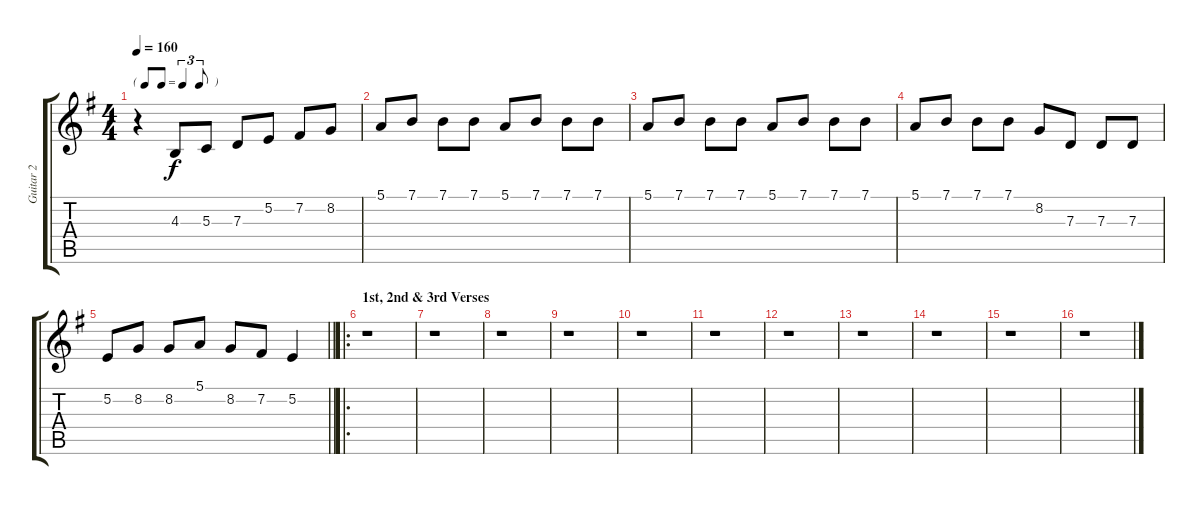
\track ("Guitar 2" "Guitar 2") {instrument fiddle}
\staff {score tabs}
\tuning (E4 B3 G3 D3 A2 E2) {hide}
\ts (4 4)
\tf triplet8th
\tempo 160
\clef g2
\ks g
r.4{dy f instrument fiddle} 4.3.8 5.3.8 7.3.8 5.2.8 7.2.8 8.2.8 |
5.1.8 7.1.8 7.1.8 7.1.8 5.1.8 7.1.8 7.1.8 7.1.8 |
5.1.8 7.1.8 7.1.8 7.1.8 5.1.8 7.1.8 7.1.8 7.1.8 |
5.1.8 7.1.8 7.1.8 7.1.8 8.2.8 7.3.8 7.3.8 7.3.8 |
\barLineRight lightlight
5.2.8 8.2.8 8.2.8 5.1.8 8.2.8 7.2.8 5.2.4 |
\ro
\section ("" "1st, 2nd & 3rd Verses")
r.1 |
r.1 |
r.1 |
r.1 |
r.1 |
r.1 |
r.1 |
r.1 |
r.1 |
r.1 |
r.1
